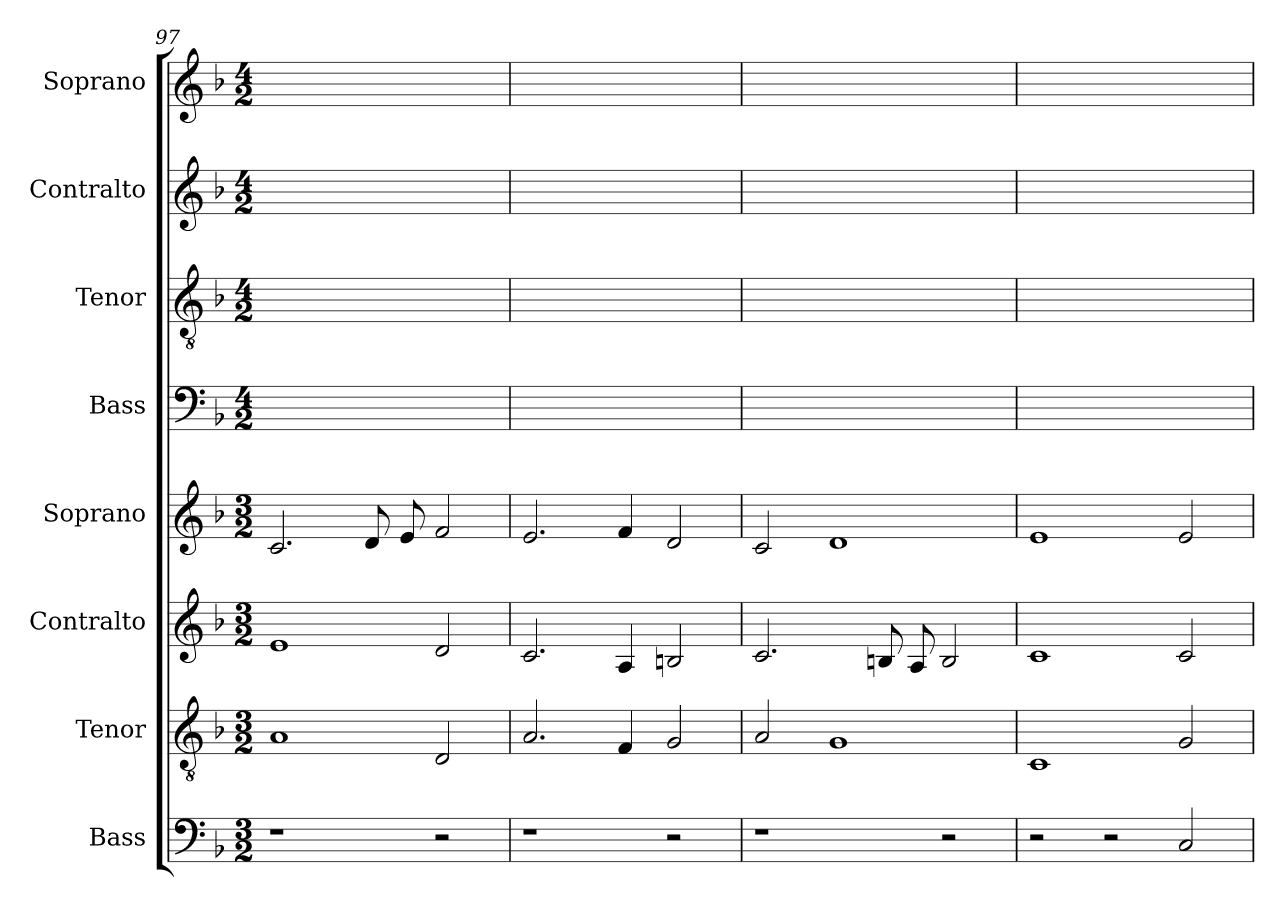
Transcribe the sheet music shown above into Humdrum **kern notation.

**kern	**kern	**kern	**kern	**kern	**kern	**kern	**kern
*part8	*part7	*part6	*part5	*part4	*part3	*part2	*part1
*staff8	*staff7	*staff6	*staff5	*staff4	*staff3	*staff2	*staff1
*I"Bass	*I"Tenor	*I"Contralto	*I"Soprano	*I"Bass	*I"Tenor	*I"Contralto	*I"Soprano
*I'B	*I'T	*	*I'S	*I'B	*I'T	*	*I'S
*clefF4	*clefGv2	*clefG2	*clefG2	*clefF4	*clefGv2	*clefG2	*clefG2
*k[b-]	*k[b-]	*k[b-]	*k[b-]	*k[b-]	*k[b-]	*k[b-]	*k[b-]
*F:ion	*F:ion	*F:ion	*F:ion	*F:ion	*F:ion	*F:ion	*F:ion
*M3/2	*M3/2	*M3/2	*M3/2	*M4/2	*M4/2	*M4/2	*M4/2
=97	=97	=97	=97	=97	=97	=97	=97
1r	1A	1e	2.c	1.r	1.r	1.r	1.r
.	.	.	8d	.	.	.	.
.	.	.	8e	.	.	.	.
2r	2D	2d	2f	.	.	.	.
=98	=98	=98	=98	=98	=98	=98	=98
1r	2.A	2.c	2.e	1.r	1.r	1.r	1.r
.	4F	4A	4f	.	.	.	.
2r	2G	2Bn	2d	.	.	.	.
=99	=99	=99	=99	=99	=99	=99	=99
1r	2A	2.c	2c	1.r	1.r	1.r	1.r
.	1G	.	1d	.	.	.	.
.	.	8Bn	.	.	.	.	.
.	.	8A	.	.	.	.	.
2r	.	2B	.	.	.	.	.
=100	=100	=100	=100	=100	=100	=100	=100
2r	1C	1c	1e	1.r	1.r	1.r	1.r
2r	.	.	.	.	.	.	.
2C	2G	2c	2e	.	.	.	.
=	=	=	=	=	=	=	=
*-	*-	*-	*-	*-	*-	*-	*-
